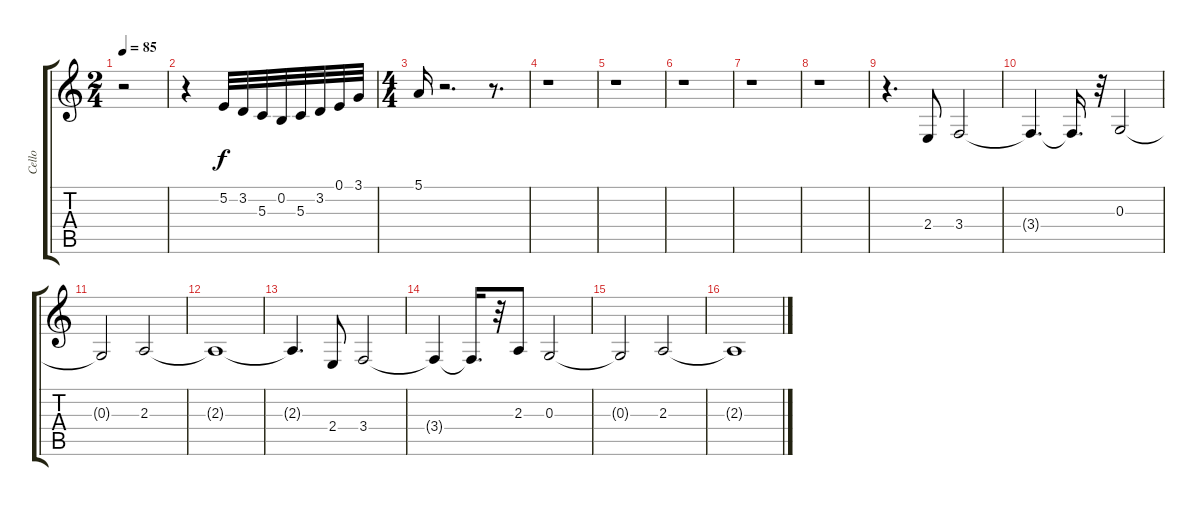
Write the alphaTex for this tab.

\track ("Cello" "Cello") {instrument viola}
\staff {score tabs}
\tuning (E4 B3 G3 D3 A2 E2) {hide}
\ts (2 4)
\tempo 85
\clef g2
\ks c
r.2{dy f} |
r.4 5.2.32{volume 8} 3.2.32 5.3.32 0.2.32 5.3.32 3.2.32 0.1.32 3.1.32 |
\ts (4 4)
5.1.16 r.2{d} r.8{d} |
r.1 |
r.1 |
r.1 |
r.1 |
r.1 |
r.4{d} 2.4.8 3.4.2 |
3.4{t}.4{d} 3.4{t}.16{d} r.32 0.3.2 |
0.3{t}.2 2.3.2 |
2.3{t}.1 |
2.3{t}.4{d} 2.4.8 3.4.2 |
3.4{t}.4 3.4{t}.16{d} r.32 2.3.8 0.3.2 |
0.3{t}.2 2.3.2 |
2.3{t}.1
